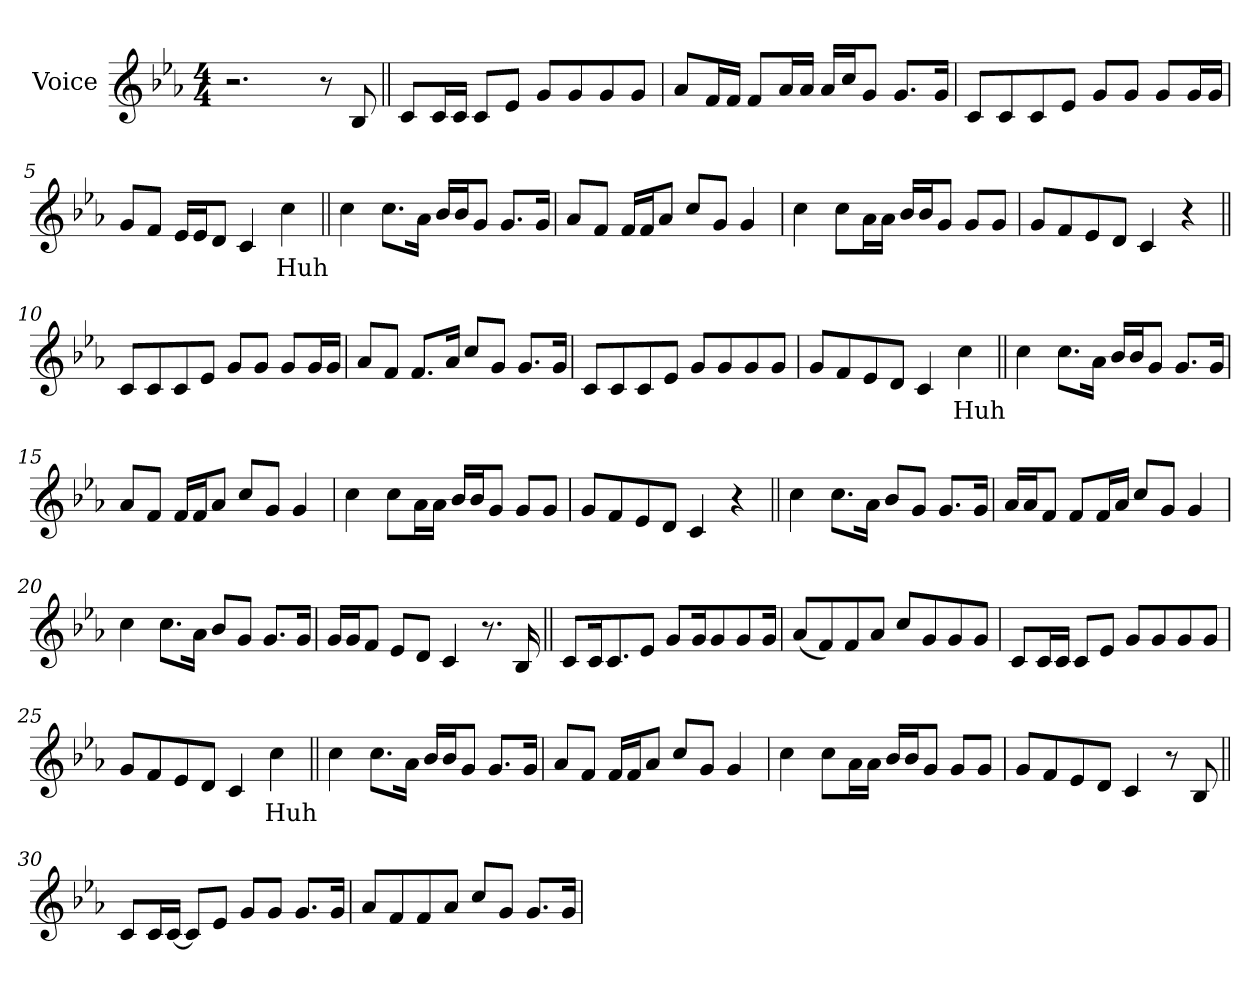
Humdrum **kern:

**kern	**text
*part1	*part1
*staff1	*staff1
*I"Voice	*
*I'Vc..	*
*clefG2	*
*k[b-e-a-]	*
*M4/4	*
*MM100	*
=1	=1
2.r	.
8r	.
8B-	.
=2||	=2||
8cL	.
16cL	.
16cJJ	.
8cL	.
8e-J	.
8gL	.
8g	.
8g	.
8gJ	.
=3	=3
8a-L	.
16fL	.
16fJJ	.
8fL	.
16a-L	.
16a-JJ	.
16a-LL	.
16ccJ	.
8gJ	.
8.gL	.
16gJk	.
=4	=4
8cL	.
8c	.
8c	.
8e-J	.
8gL	.
8gJ	.
8gL	.
16gL	.
16gJJ	.
=5	=5
8gL	.
8fJ	.
16e-LL	.
16e-J	.
8dJ	.
4c	.
4cc	Huh
=6||	=6||
4cc	.
8.ccL	.
16a-Jk	.
16b-LL	.
16b-J	.
8gJ	.
8.gL	.
16gJk	.
=7	=7
8a-L	.
8fJ	.
16fLL	.
16fJ	.
8a-J	.
8ccL	.
8gJ	.
4g	.
=8	=8
4cc	.
8ccL	.
16a-L	.
16a-JJ	.
16b-LL	.
16b-J	.
8gJ	.
8gL	.
8gJ	.
=9	=9
8gL	.
8f	.
8e-	.
8dJ	.
4c	.
4r	.
=10||	=10||
8cL	.
8c	.
8c	.
8e-J	.
8gL	.
8gJ	.
8gL	.
16gL	.
16gJJ	.
=11	=11
8a-L	.
8fJ	.
8.fL	.
16a-Jk	.
8ccL	.
8gJ	.
8.gL	.
16gJk	.
=12	=12
8cL	.
8c	.
8c	.
8e-J	.
8gL	.
8g	.
8g	.
8gJ	.
=13	=13
8gL	.
8f	.
8e-	.
8dJ	.
4c	.
4cc	Huh
=14||	=14||
4cc	.
8.ccL	.
16a-Jk	.
16b-LL	.
16b-J	.
8gJ	.
8.gL	.
16gJk	.
=15	=15
8a-L	.
8fJ	.
16fLL	.
16fJ	.
8a-J	.
8ccL	.
8gJ	.
4g	.
=16	=16
4cc	.
8ccL	.
16a-L	.
16a-JJ	.
16b-LL	.
16b-J	.
8gJ	.
8gL	.
8gJ	.
=17	=17
8gL	.
8f	.
8e-	.
8dJ	.
4c	.
4r	.
=18||	=18||
4cc	.
8.ccL	.
16a-Jk	.
8b-L	.
8gJ	.
8.gL	.
16gJk	.
=19	=19
16a-LL	.
16a-J	.
8fJ	.
8fL	.
16fL	.
16a-JJ	.
8ccL	.
8gJ	.
4g	.
=20	=20
4cc	.
8.ccL	.
16a-Jk	.
8b-L	.
8gJ	.
8.gL	.
16gJk	.
=21	=21
16gLL	.
16gJ	.
8fJ	.
8e-L	.
8dJ	.
4c	.
8.r	.
16B-	.
=22||	=22||
8cL	.
16cK	.
8.c	.
8e-J	.
8gL	.
16gK	.
8g	.
8g	.
16gJk	.
=23	=23
(<8a-L	.
8f)	.
8f	.
8a-J	.
8ccL	.
8g	.
8g	.
8gJ	.
=24	=24
8cL	.
16cL	.
16cJJ	.
8cL	.
8e-J	.
8gL	.
8g	.
8g	.
8gJ	.
=25	=25
8gL	.
8f	.
8e-	.
8dJ	.
4c	.
4cc	Huh
=26||	=26||
4cc	.
8.ccL	.
16a-Jk	.
16b-LL	.
16b-J	.
8gJ	.
8.gL	.
16gJk	.
=27	=27
8a-L	.
8fJ	.
16fLL	.
16fJ	.
8a-J	.
8ccL	.
8gJ	.
4g	.
=28	=28
4cc	.
8ccL	.
16a-L	.
16a-JJ	.
16b-LL	.
16b-J	.
8gJ	.
8gL	.
8gJ	.
=29	=29
8gL	.
8f	.
8e-	.
8dJ	.
4c	.
8r	.
8B-	.
=30||	=30||
8cL	.
16cL	.
[16cJJ	.
8cL]	.
8e-J	.
8gL	.
8gJ	.
8.gL	.
16gJk	.
=31	=31
8a-L	.
8f	.
8f	.
8a-J	.
8ccL	.
8gJ	.
8.gL	.
16gJk	.
=	=
*-	*-
